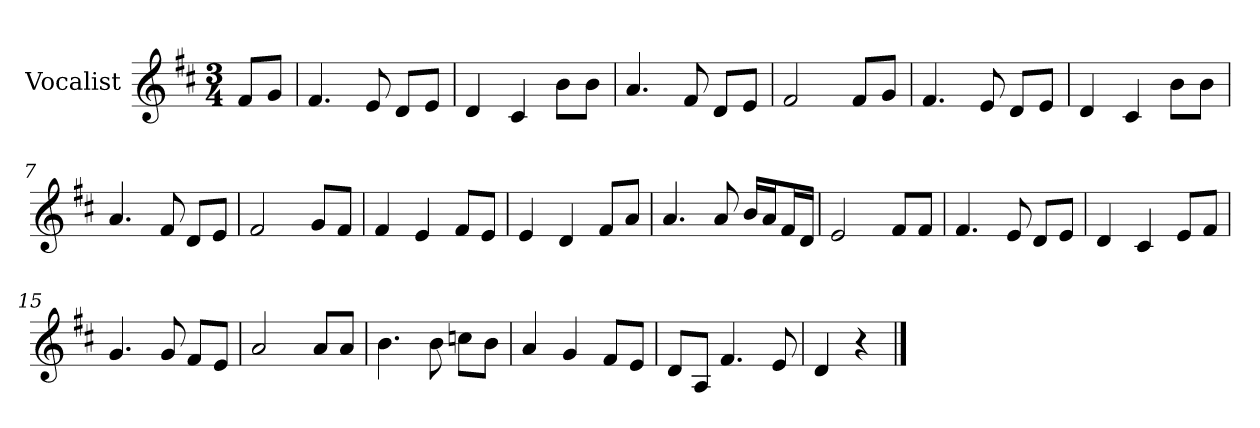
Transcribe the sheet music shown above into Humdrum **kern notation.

**kern
*part1
*staff1
*I"Vocalist
*k[f#c#]
*D:
*M3/4
=
8f#L
8gJ
=1
4.f#
8e
8dL
8eJ
=2
4d
4c#
8bL
8bJ
=3
4.a
8f#
8dL
8eJ
=4
2f#
8f#L
8gJ
=5
4.f#
8e
8dL
8eJ
=6
4d
4c#
8bL
8bJ
=7
4.a
8f#
8dL
8eJ
=8
2f#
8gL
8f#J
=9
4f#
4e
8f#L
8eJ
=10
4e
4d
8f#L
8aJ
=11
4.a
8a
16bLL
16aJ
16f#L
16dJJ
=12
2e
8f#L
8f#J
=13
4.f#
8e
8dL
8eJ
=14
4d
4c#
8eL
8f#J
=15
4.g
8g
8f#L
8eJ
=16
2a
8aL
8aJ
=17
4.b
8b
8ccnL
8bJ
=18
4a
4g
8f#L
8eJ
=19
8dL
8AJ
4.f#
8e
=20
4d
4r
==
*-
